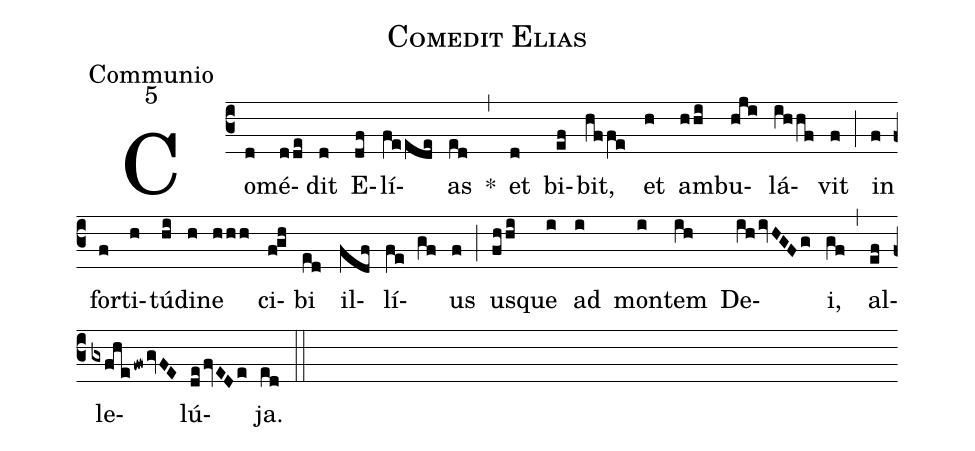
name:Comedit Elias;
office-part:Communio;
mode:5;
%%
(c3) Co(d)mé(dde)dit(d) E(df)lí(feede)as(ed) *(,) et(d) bi(ef)bit,(hffe) et(h) am(hhi)bu(hji)lá(ihhf)vit(f) (;) in(f) for(f)ti(h)tú(hi)di(h)ne(hhh) ci(fgh)bi(ed) il(fdf)lí(fe gf)us(f) (;) us(fhhi)que(i) ad(i) mon(i)tem(ih) De(ihivHGFg)i,(gf) (,) al(ef)le(gxfhefwgvFE)lú(defvEDe)ja.(ed) (::)
